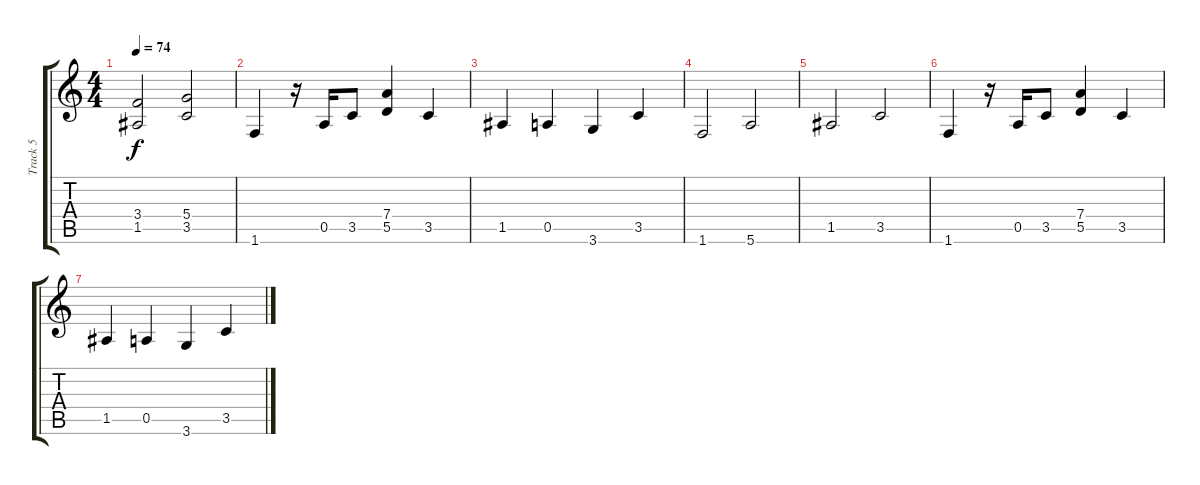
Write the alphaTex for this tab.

\track ("Track 5" "Track 5") {instrument overdrivenguitar}
\staff {score tabs}
\tuning (E4 B3 G3 D3 A2 E2) {hide}
\ts (4 4)
\tempo 74
\clef g2
\ks c
(3.4 1.5).2{dy f} (5.4 3.5).2 |
1.6.4 r.16 0.5.16 3.5.8 (7.4 5.5).4 3.5.4 |
1.5.4 0.5.4 3.6.4 3.5.4 |
1.6.2 5.6.2 |
1.5.2 3.5.2 |
1.6.4 r.16 0.5.16 3.5.8 (7.4 5.5).4 3.5.4 |
1.5.4 0.5.4 3.6.4 3.5.4
